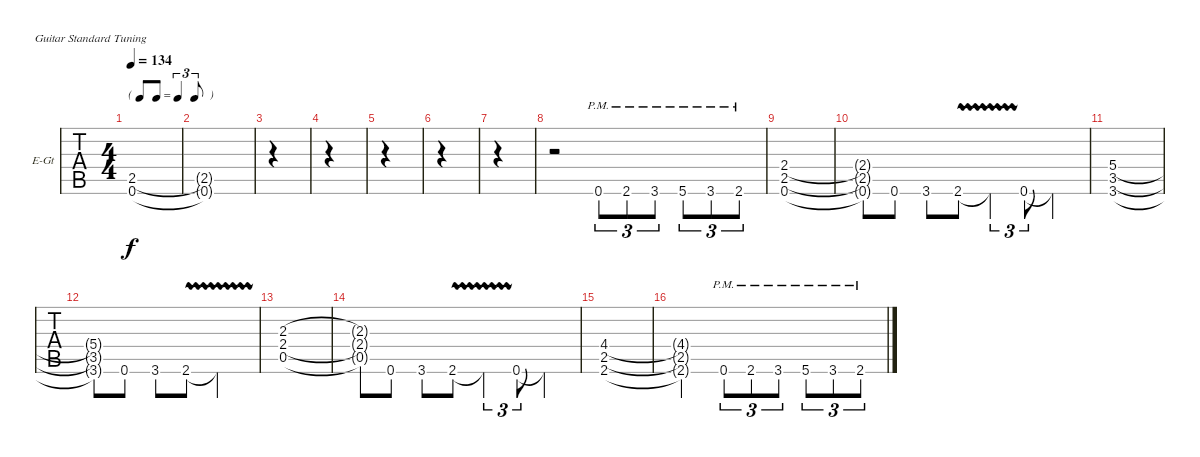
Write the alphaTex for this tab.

\defaultSystemsLayout 4
\bracketExtendMode groupsimilarinstruments
\firstSystemTrackNameOrientation horizontal
\otherSystemsTrackNameOrientation horizontal
\track ("Electric Guitar" "E-Gt") {instrument electricguitarclean}
\staff {tabs}
\tuning (E4 B3 G3 D3 A2 E2)
\ts (4 4)
\tf triplet8th
\tempo 134
\clef g2
\ks c
(0.6 2.5).1{dy f} |
(2.5{t} 0.6{t}).1 |
|
|
|
|
|
r.2 0.6{pm}.8{tu (3 2)} 2.6{pm}.8{tu (3 2)} 3.6{pm}.8{tu (3 2)} 5.6{pm}.8{tu (3 2)} 3.6{pm}.8{tu (3 2)} 2.6{pm}.8{tu (3 2)} |
(0.6 2.5 2.4).1 |
(0.6{t} 2.5{t} 2.4{t}).8 0.6.8 3.6.8 2.6{vw}.8 2.6{vw t}.4{tu (3 2)} 0.6.8{tu (3 2)} 0.6{t}.4 |
(3.5 3.6 5.4).1 |
(5.4{t} 3.5{t} 3.6{t}).8 0.6.8 3.6.8 2.6{vw}.8 2.6{vw t}.2 |
(0.5 2.4 2.3).1 |
(2.4{t} 0.5{t} 2.3{t}).8 0.6.8 3.6.8 2.6{vw}.8 2.6{vw t}.4{tu (3 2)} 0.6.8{tu (3 2)} 0.6{t}.4 |
(2.5 4.4 2.6).1 |
(4.4{t} 2.5{t} 2.6{t}).2 0.6{pm}.8{tu (3 2)} 2.6{pm}.8{tu (3 2)} 3.6{pm}.8{tu (3 2)} 5.6{pm}.8{tu (3 2)} 3.6{pm}.8{tu (3 2)} 2.6{pm}.8{tu (3 2)}
